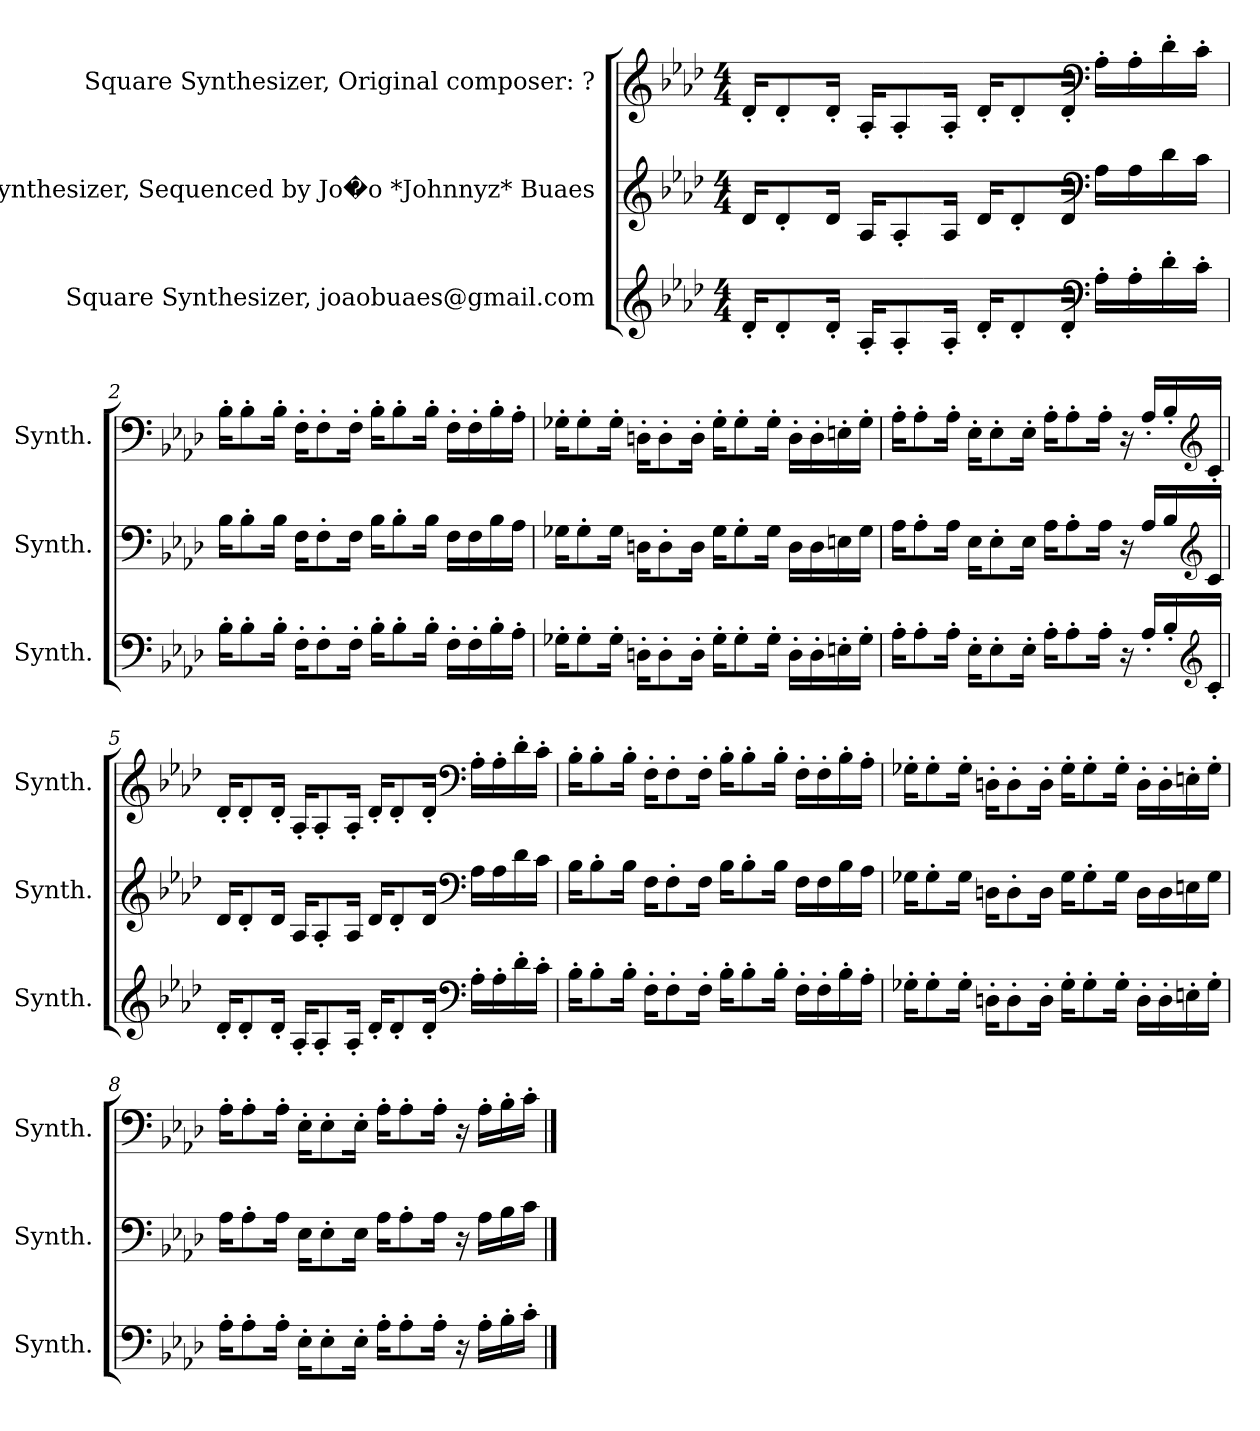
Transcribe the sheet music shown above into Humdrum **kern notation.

**kern	**kern	**kern
*part3	*part2	*part1
*staff3	*staff2	*staff1
*I"Square Synthesizer, joaobuaes@gmail.com	*I"Square Synthesizer, Sequenced by Jo�o *Johnnyz* Buaes	*I"Square Synthesizer, Original composer: ?
*I'Synth.	*I'Synth.	*I'Synth.
*clefG2	*clefG2	*clefG2
*k[b-e-a-d-]	*k[b-e-a-d-]	*k[b-e-a-d-]
*M4/4	*M4/4	*M4/4
*MM112	*MM112	*MM112
=1	=1	=1
16d-'/KL	16d-/KL	16d-'/KL
8d-'/	8d-'/	8d-'/
16d-'/Jk	16d-/Jk	16d-'/Jk
16A-'/KL	16A-/KL	16A-'/KL
8A-'/	8A-'/	8A-'/
16A-'/Jk	16A-/Jk	16A-'/Jk
16d-'/KL	16d-/KL	16d-'/KL
8d-'/	8d-'/	8d-'/
16d-'/Jk	16d-/Jk	16d-'/Jk
*clefF4	*clefF4	*clefF4
16A-'\LL	16A-\LL	16A-'\LL
16A-'\	16A-\	16A-'\
16d-'\	16d-\	16d-'\
16c'\JJ	16c\JJ	16c'\JJ
!!LO:LB:g=z
=2	=2	=2
16B-'\KL	16B-\KL	16B-'\KL
8B-'\	8B-'\	8B-'\
16B-'\Jk	16B-\Jk	16B-'\Jk
16F'\KL	16F\KL	16F'\KL
8F'\	8F'\	8F'\
16F'\Jk	16F\Jk	16F'\Jk
16B-'\KL	16B-\KL	16B-'\KL
8B-'\	8B-'\	8B-'\
16B-'\Jk	16B-\Jk	16B-'\Jk
16F'\LL	16F\LL	16F'\LL
16F'\	16F\	16F'\
16B-'\	16B-\	16B-'\
16A-'\JJ	16A-\JJ	16A-'\JJ
=3	=3	=3
16G-X'\KL	16G-X\KL	16G-X'\KL
8G-'\	8G-'\	8G-'\
16G-'\Jk	16G-\Jk	16G-'\Jk
16Dn'\KL	16Dn\KL	16Dn'\KL
8D'\	8D'\	8D'\
16D'\Jk	16D\Jk	16D'\Jk
16G-'\KL	16G-\KL	16G-'\KL
8G-'\	8G-'\	8G-'\
16G-'\Jk	16G-\Jk	16G-'\Jk
16D'\LL	16D\LL	16D'\LL
16D'\	16D\	16D'\
16En'\	16En\	16En'\
16G-'\JJ	16G-\JJ	16G-'\JJ
=4	=4	=4
16A-'\KL	16A-\KL	16A-'\KL
8A-'\	8A-'\	8A-'\
16A-'\Jk	16A-\Jk	16A-'\Jk
16E-'\KL	16E-\KL	16E-'\KL
8E-'\	8E-'\	8E-'\
16E-'\Jk	16E-\Jk	16E-'\Jk
16A-'\KL	16A-\KL	16A-'\KL
8A-'\	8A-'\	8A-'\
16A-'\Jk	16A-\Jk	16A-'\Jk
16r	16r	16r
16A-'/LL	16A-/LL	16A-'/LL
16B-'/	16B-/	16B-'/
*clefG2	*clefG2	*clefG2
16c'/JJ	16c/JJ	16c'/JJ
!!LO:LB:g=z
=5	=5	=5
16d-'/KL	16d-/KL	16d-'/KL
8d-'/	8d-'/	8d-'/
16d-'/Jk	16d-/Jk	16d-'/Jk
16A-'/KL	16A-/KL	16A-'/KL
8A-'/	8A-'/	8A-'/
16A-'/Jk	16A-/Jk	16A-'/Jk
16d-'/KL	16d-/KL	16d-'/KL
8d-'/	8d-'/	8d-'/
16d-'/Jk	16d-/Jk	16d-'/Jk
*clefF4	*clefF4	*clefF4
16A-'\LL	16A-\LL	16A-'\LL
16A-'\	16A-\	16A-'\
16d-'\	16d-\	16d-'\
16c'\JJ	16c\JJ	16c'\JJ
=6	=6	=6
16B-'\KL	16B-\KL	16B-'\KL
8B-'\	8B-'\	8B-'\
16B-'\Jk	16B-\Jk	16B-'\Jk
16F'\KL	16F\KL	16F'\KL
8F'\	8F'\	8F'\
16F'\Jk	16F\Jk	16F'\Jk
16B-'\KL	16B-\KL	16B-'\KL
8B-'\	8B-'\	8B-'\
16B-'\Jk	16B-\Jk	16B-'\Jk
16F'\LL	16F\LL	16F'\LL
16F'\	16F\	16F'\
16B-'\	16B-\	16B-'\
16A-'\JJ	16A-\JJ	16A-'\JJ
=7	=7	=7
16G-X'\KL	16G-X\KL	16G-X'\KL
8G-'\	8G-'\	8G-'\
16G-'\Jk	16G-\Jk	16G-'\Jk
16Dn'\KL	16Dn\KL	16Dn'\KL
8D'\	8D'\	8D'\
16D'\Jk	16D\Jk	16D'\Jk
16G-'\KL	16G-\KL	16G-'\KL
8G-'\	8G-'\	8G-'\
16G-'\Jk	16G-\Jk	16G-'\Jk
16D'\LL	16D\LL	16D'\LL
16D'\	16D\	16D'\
16En'\	16En\	16En'\
16G-'\JJ	16G-\JJ	16G-'\JJ
!!LO:LB:g=z
=8	=8	=8
16A-'\KL	16A-\KL	16A-'\KL
8A-'\	8A-'\	8A-'\
16A-'\Jk	16A-\Jk	16A-'\Jk
16E-'\KL	16E-\KL	16E-'\KL
8E-'\	8E-'\	8E-'\
16E-'\Jk	16E-\Jk	16E-'\Jk
16A-'\KL	16A-\KL	16A-'\KL
8A-'\	8A-'\	8A-'\
16A-'\Jk	16A-\Jk	16A-'\Jk
16r	16r	16r
16A-'\LL	16A-\LL	16A-'\LL
16B-'\	16B-\	16B-'\
16c'\JJ	16c\JJ	16c'\JJ
==	==	==
*-	*-	*-
